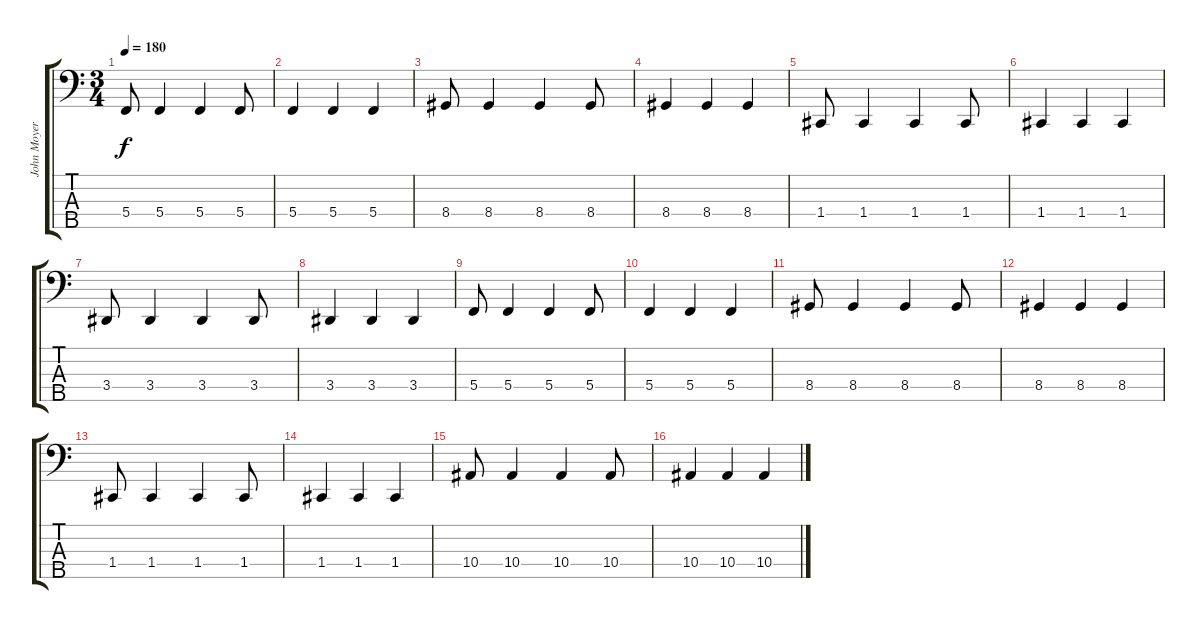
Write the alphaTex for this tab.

\track ("John Moyer" "John Moyer") {instrument electricbasspick}
\staff {score tabs}
\tuning (F2 C2 G1 C1 A0) {hide}
\ts (3 4)
\tempo 180
\clef f4
\ks c
5.4.8{dy f} 5.4.4 5.4.4 5.4.8 |
5.4.4 5.4.4 5.4.4 |
8.4.8 8.4.4 8.4.4 8.4.8 |
8.4.4 8.4.4 8.4.4 |
1.4.8 1.4.4 1.4.4 1.4.8 |
1.4.4 1.4.4 1.4.4 |
3.4.8 3.4.4 3.4.4 3.4.8 |
3.4.4 3.4.4 3.4.4 |
5.4.8 5.4.4 5.4.4 5.4.8 |
5.4.4 5.4.4 5.4.4 |
8.4.8 8.4.4 8.4.4 8.4.8 |
8.4.4 8.4.4 8.4.4 |
1.4.8 1.4.4 1.4.4 1.4.8 |
1.4.4 1.4.4 1.4.4 |
10.4.8 10.4.4 10.4.4 10.4.8 |
10.4.4 10.4.4 10.4.4
